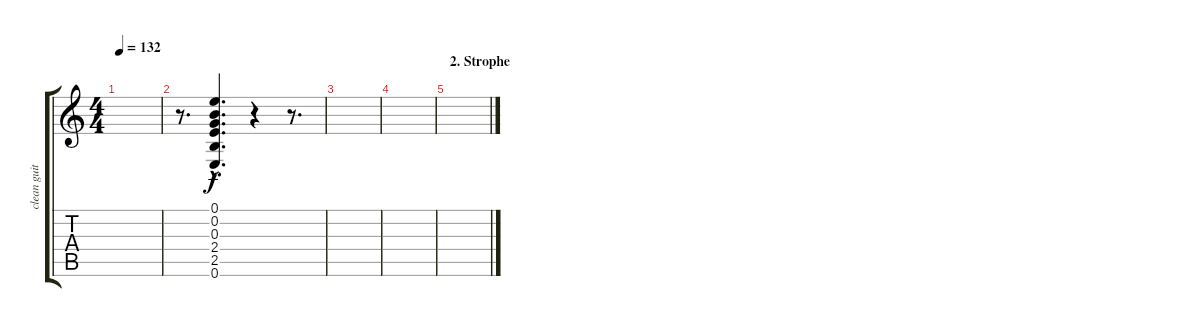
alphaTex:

\track ("clean guitar" "clean guit") {instrument electricguitarclean}
\staff {score tabs}
\tuning (E4 B3 G3 D3 A2 E2) {hide}
\ts (4 4)
\tempo 132
\clef g2
\ks c
|
r.8{d} (0.1{hac} 0.2{hac} 0.3{hac} 2.4{hac} 2.5{hac} 0.6{hac}).4{d volume 9} r.4 r.8{d} |
|
|
\section ("" "2. Strophe")
